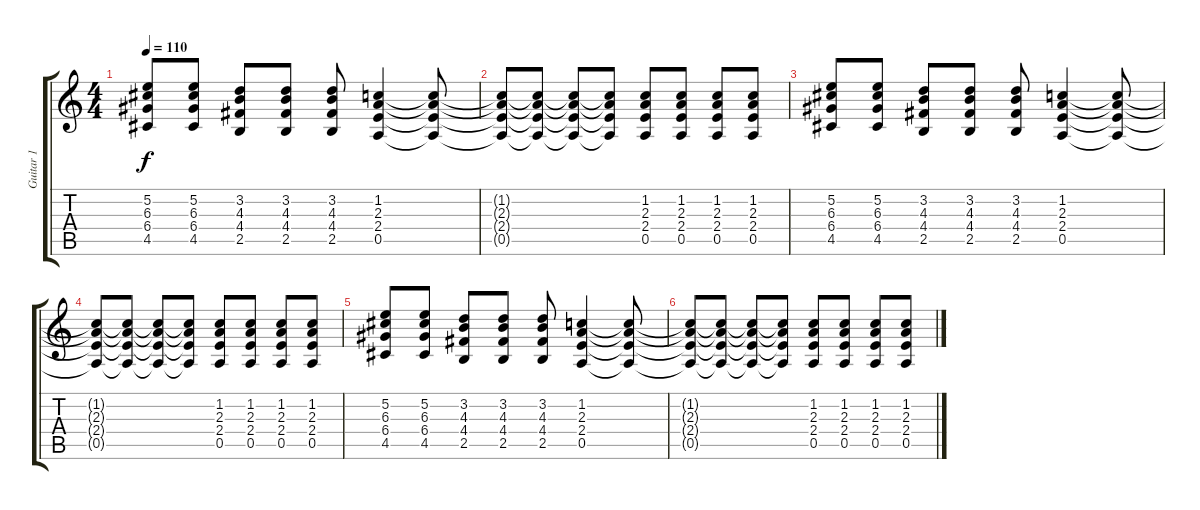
\track ("Guitar 1" "Guitar 1") {instrument distortionguitar}
\staff {score tabs}
\tuning (E4 B3 G3 D3 A2 E2) {hide}
\ts (4 4)
\tempo 110
\clef g2
\ks c
(5.2 6.3 6.4 4.5).8{dy f} (5.2 6.3 6.4 4.5).8 (3.2 4.3 4.4 2.5).8 (3.2 4.3 4.4 2.5).8 (3.2 4.3 4.4 2.5).8 (1.2 2.3 2.4 0.5).4 (1.2{t} 2.3{t} 2.4{t} 0.5{t}).8 |
(1.2{t} 2.3{t} 2.4{t} 0.5{t}).8 (1.2{t} 2.3{t} 2.4{t} 0.5{t}).8 (1.2{t} 2.3{t} 2.4{t} 0.5{t}).8 (1.2{t} 2.3{t} 2.4{t} 0.5{t}).8 (1.2 2.3 2.4 0.5).8 (1.2 2.3 2.4 0.5).8 (1.2 2.3 2.4 0.5).8 (1.2 2.3 2.4 0.5).8 |
(5.2 6.3 6.4 4.5).8 (5.2 6.3 6.4 4.5).8 (3.2 4.3 4.4 2.5).8 (3.2 4.3 4.4 2.5).8 (3.2 4.3 4.4 2.5).8 (1.2 2.3 2.4 0.5).4 (1.2{t} 2.3{t} 2.4{t} 0.5{t}).8 |
(1.2{t} 2.3{t} 2.4{t} 0.5{t}).8 (1.2{t} 2.3{t} 2.4{t} 0.5{t}).8 (1.2{t} 2.3{t} 2.4{t} 0.5{t}).8 (1.2{t} 2.3{t} 2.4{t} 0.5{t}).8 (1.2 2.3 2.4 0.5).8 (1.2 2.3 2.4 0.5).8 (1.2 2.3 2.4 0.5).8 (1.2 2.3 2.4 0.5).8 |
(5.2 6.3 6.4 4.5).8 (5.2 6.3 6.4 4.5).8 (3.2 4.3 4.4 2.5).8 (3.2 4.3 4.4 2.5).8 (3.2 4.3 4.4 2.5).8 (1.2 2.3 2.4 0.5).4 (1.2{t} 2.3{t} 2.4{t} 0.5{t}).8 |
(1.2{t} 2.3{t} 2.4{t} 0.5{t}).8 (1.2{t} 2.3{t} 2.4{t} 0.5{t}).8 (1.2{t} 2.3{t} 2.4{t} 0.5{t}).8 (1.2{t} 2.3{t} 2.4{t} 0.5{t}).8 (1.2 2.3 2.4 0.5).8 (1.2 2.3 2.4 0.5).8 (1.2 2.3 2.4 0.5).8 (1.2 2.3 2.4 0.5).8
